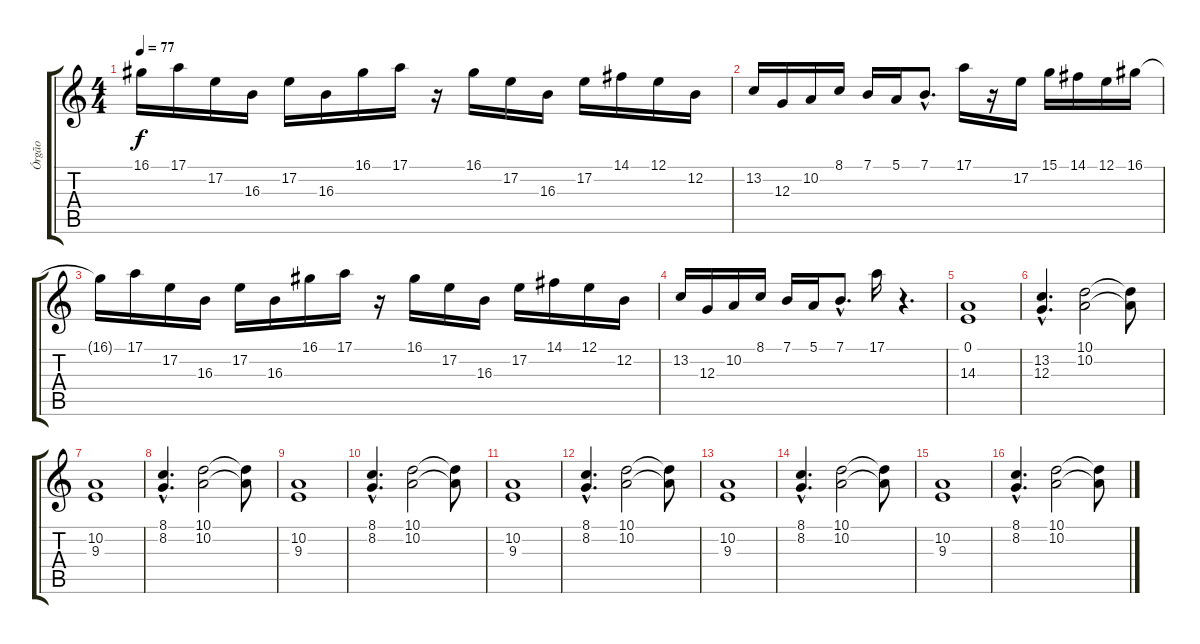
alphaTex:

\track ("Órgão" "Órgão") {instrument drawbarorgan}
\staff {score tabs}
\tuning (E4 B3 G3 D3 A2 E2) {hide}
\ts (4 4)
\tempo 77
\clef g2
\ks c
16.1{t}.16{dy f} 17.1.16 17.2.16 16.3.16 17.2.16 16.3.16 16.1.16 17.1.16 r.16 16.1.16 17.2.16 16.3.16 17.2.16 14.1.16 12.1.16 12.2.16 |
13.2.16 12.3.16 10.2.16 8.1.16 7.1.16 5.1.16 7.1{hac}.8{d} 17.1.16 r.16 17.2.16 15.1.16 14.1.16 12.1.16 16.1.16 |
16.1{t}.16 17.1.16 17.2.16 16.3.16 17.2.16 16.3.16 16.1.16 17.1.16 r.16 16.1.16 17.2.16 16.3.16 17.2.16 14.1.16 12.1.16 12.2.16 |
13.2.16 12.3.16 10.2.16 8.1.16 7.1.16 5.1.16 7.1{hac}.8{d} 17.1.16 r.4{d} |
(0.1 14.3).1 |
(13.2{hac} 12.3{hac}).4{d} (10.1 10.2).2 (10.1{t} 10.2{t}).8 |
(10.2 9.3).1 |
(8.1{hac} 8.2{hac}).4{d} (10.1 10.2).2 (10.1{t} 10.2{t}).8 |
(10.2 9.3).1 |
(8.1{hac} 8.2{hac}).4{d} (10.1 10.2).2 (10.1{t} 10.2{t}).8 |
(10.2 9.3).1 |
(8.1{hac} 8.2{hac}).4{d} (10.1 10.2).2 (10.1{t} 10.2{t}).8 |
(10.2 9.3).1 |
(8.1{hac} 8.2{hac}).4{d} (10.1 10.2).2 (10.1{t} 10.2{t}).8 |
(10.2 9.3).1 |
(8.1{hac} 8.2{hac}).4{d} (10.1 10.2).2 (10.1{t} 10.2{t}).8
